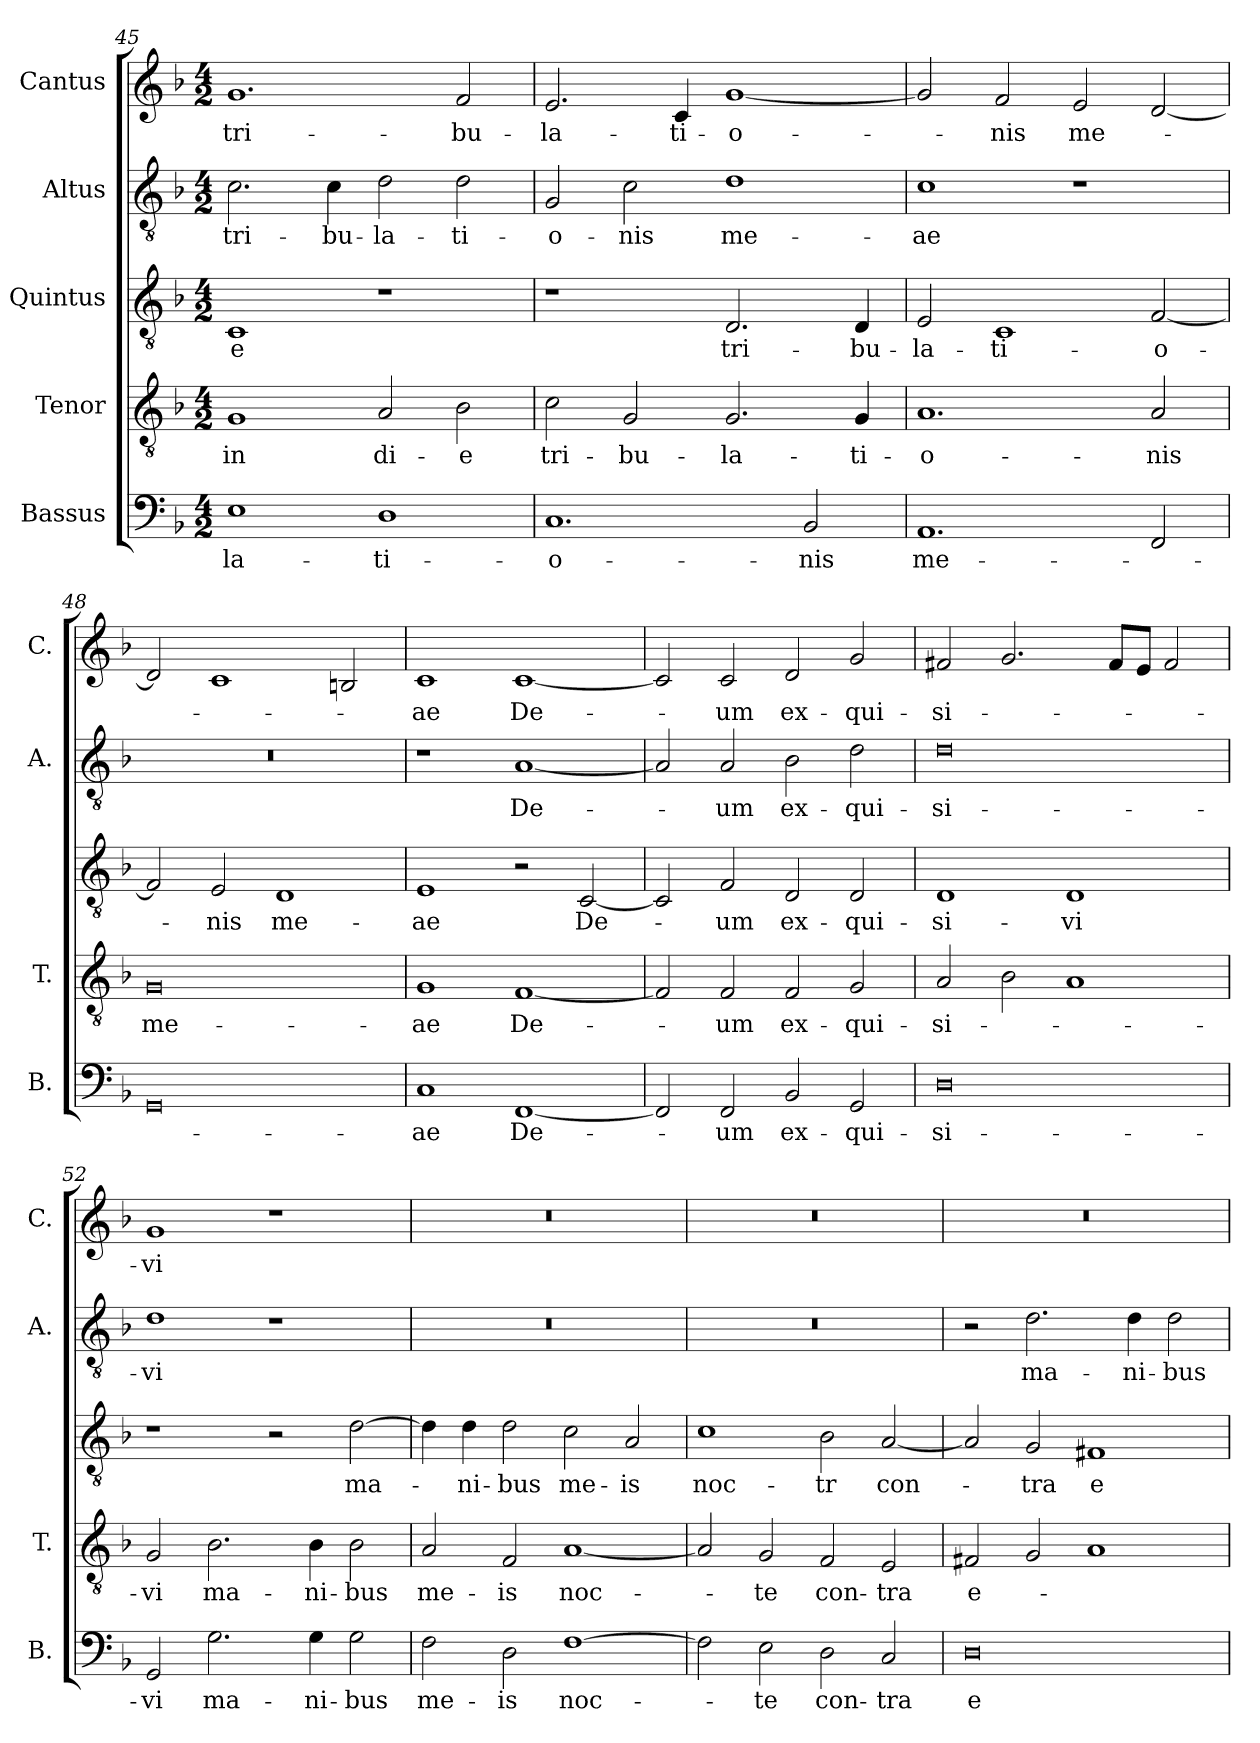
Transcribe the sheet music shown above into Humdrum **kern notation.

**kern	**text	**kern	**text	**kern	**text	**kern	**text	**kern	**text
*part5	*part5	*part4	*part4	*part3	*part3	*part2	*part2	*part1	*part1
*staff5	*staff5	*staff4	*staff4	*staff3	*staff3	*staff2	*staff2	*staff1	*staff1
*I"Bassus	*	*I"Tenor	*	*I"Quintus	*	*I"Altus	*	*I"Cantus	*
*I'B.	*	*I'T.	*	*	*	*I'A.	*	*I'C.	*
*clefF4	*	*clefGv2	*	*clefGv2	*	*clefGv2	*	*clefG2	*
*	*	*ITrd7c12	*	*ITrd7c12	*	*ITrd7c12	*	*	*
*k[b-]	*	*k[b-]	*	*k[b-]	*	*k[b-]	*	*k[b-]	*
*F:	*	*F:	*	*F:	*	*F:	*	*F:	*
*M4/2	*	*M4/2	*	*M4/2	*	*M4/2	*	*M4/2	*
=45	=45	=45	=45	=45	=45	=45	=45	=45	=45
!	!LO:LY:b	!	!LO:LY:b	!	!LO:LY:b	!	!LO:LY:b	!	!LO:LY:b
1E	-la-	1GG	in	1CC	-e	2.C\	tri-	1.g	tri-
!	!	!	!	!	!	!	!LO:LY:b	!	!
.	.	.	.	.	.	4C\	-bu-	.	.
!	!LO:LY:b	!	!LO:LY:b	!	!	!	!LO:LY:b	!	!
1D	-ti-	2AA/	di-	1r	.	2D\	-la-	.	.
!	!	!	!LO:LY:b	!	!	!	!LO:LY:b	!	!LO:LY:b
.	.	2BB-\	-e	.	.	2D\	-ti-	2f/	-bu-
=46	=46	=46	=46	=46	=46	=46	=46	=46	=46
!	!LO:LY:b	!	!LO:LY:b	!	!	!	!LO:LY:b	!	!LO:LY:b
1.C	-o-	2C\	tri-	1r	.	2GG/	-o-	2.e/	-la-
!	!	!	!LO:LY:b	!	!	!	!LO:LY:b	!	!
.	.	2GG/	-bu-	.	.	2C\	-nis	.	.
!	!	!	!	!	!	!	!	!	!LO:LY:b
.	.	.	.	.	.	.	.	4c/	-ti-
!	!	!	!LO:LY:b	!	!LO:LY:b	!	!LO:LY:b	!	!LO:LY:b
.	.	2.GG/	-la-	2.DD/	tri-	1D	me-	[<1g	-o-
!	!LO:LY:b	!	!	!	!	!	!	!	!
2BB-/	-nis	.	.	.	.	.	.	.	.
!	!	!	!LO:LY:b	!	!LO:LY:b	!	!	!	!
.	.	4GG/	-ti-	4DD/	-bu-	.	.	.	.
=47	=47	=47	=47	=47	=47	=47	=47	=47	=47
!	!LO:LY:b	!	!LO:LY:b	!	!LO:LY:b	!	!LO:LY:b	!	!
1.AA	me-	1.AA	-o-	2EE/	-la-	1C	-ae	2g/]	.
!	!	!	!	!	!LO:LY:b	!	!	!	!LO:LY:b
.	.	.	.	1CC	-ti-	.	.	2f/	-nis
!	!	!	!	!	!	!	!	!	!LO:LY:b
.	.	.	.	.	.	1r	.	2e/	me-
!	!	!	!LO:LY:b	!	!LO:LY:b	!	!	!	!
2FF/	.	2AA/	-nis	[<2FF/	-o-	.	.	[<2d/	.
=48	=48	=48	=48	=48	=48	=48	=48	=48	=48
!	!	!	!LO:LY:b	!	!	!LO:N:vis=1	!	!	!
0GG	.	0GG	me-	2FF/]	.	0r	.	2d/]	.
!	!	!	!	!	!LO:LY:b	!	!	!	!
.	.	.	.	2EE/	-nis	.	.	1c	.
!	!	!	!	!	!LO:LY:b	!	!	!	!
.	.	.	.	1DD	me-	.	.	.	.
.	.	.	.	.	.	.	.	2Bn/	.
!!LO:LB:g=z
=49	=49	=49	=49	=49	=49	=49	=49	=49	=49
!	!LO:LY:b	!	!LO:LY:b	!	!LO:LY:b	!	!	!	!LO:LY:b
1C	-ae	1GG	-ae	1EE	-ae	1r	.	1c	-ae
!	!LO:LY:b	!	!LO:LY:b	!	!	!	!LO:LY:b	!	!LO:LY:b
[<1FF	De-	[<1FF	De-	2r	.	[<1AA	De-	[<1c	De-
!	!	!	!	!	!LO:LY:b	!	!	!	!
.	.	.	.	[<2CC/	De-	.	.	.	.
=50	=50	=50	=50	=50	=50	=50	=50	=50	=50
2FF/]	.	2FF/]	.	2CC/]	.	2AA/]	.	2c/]	.
!	!LO:LY:b	!	!LO:LY:b	!	!LO:LY:b	!	!LO:LY:b	!	!LO:LY:b
2FF/	-um	2FF/	-um	2FF/	-um	2AA/	-um	2c/	-um
!	!LO:LY:b	!	!LO:LY:b	!	!LO:LY:b	!	!LO:LY:b	!	!LO:LY:b
2BB-/	ex-	2FF/	ex-	2DD/	ex-	2BB-\	ex-	2d/	ex-
!	!LO:LY:b	!	!LO:LY:b	!	!LO:LY:b	!	!LO:LY:b	!	!LO:LY:b
2GG/	-qui-	2GG/	-qui-	2DD/	-qui-	2D\	-qui-	2g/	-qui-
=51	=51	=51	=51	=51	=51	=51	=51	=51	=51
!	!LO:LY:b	!	!LO:LY:b	!	!LO:LY:b	!	!LO:LY:b	!	!LO:LY:b
0D	-si-	2AA/	-si-	1DD	-si-	0D	-si-	2f#X/	-si-
.	.	2BB-\	.	.	.	.	.	2.g/	.
!	!	!	!	!	!LO:LY:b	!	!	!	!
.	.	1AA	.	1DD	-vi	.	.	.	.
.	.	.	.	.	.	.	.	8f#/L	.
.	.	.	.	.	.	.	.	8e/J	.
.	.	.	.	.	.	.	.	2f#/	.
=52	=52	=52	=52	=52	=52	=52	=52	=52	=52
!	!LO:LY:b	!	!LO:LY:b	!	!	!	!LO:LY:b	!	!LO:LY:b
2GG/	-vi	2GG/	-vi	1r	.	1D	-vi	1g	-vi
!	!LO:LY:b	!	!LO:LY:b	!	!	!	!	!	!
2.G\	ma-	2.BB-\	ma-	.	.	.	.	.	.
.	.	.	.	2r	.	1r	.	1r	.
!	!LO:LY:b	!	!LO:LY:b	!	!	!	!	!	!
4G\	-ni-	4BB-\	-ni-	.	.	.	.	.	.
!	!LO:LY:b	!	!LO:LY:b	!	!LO:LY:b	!	!	!	!
2G\	-bus	2BB-\	-bus	[>2D\	ma-	.	.	.	.
=53	=53	=53	=53	=53	=53	=53	=53	=53	=53
!	!LO:LY:b	!	!LO:LY:b	!	!	!LO:N:vis=1	!	!LO:N:vis=1	!
2F\	me-	2AA/	me-	4D\]	.	0r	.	0r	.
!	!	!	!	!	!LO:LY:b	!	!	!	!
.	.	.	.	4D\	-ni-	.	.	.	.
!	!LO:LY:b	!	!LO:LY:b	!	!LO:LY:b	!	!	!	!
2D\	-is	2FF/	-is	2D\	-bus	.	.	.	.
!	!LO:LY:b	!	!LO:LY:b	!	!LO:LY:b	!	!	!	!
[>1F	noc-	[<1AA	noc-	2C\	me-	.	.	.	.
!	!	!	!	!	!LO:LY:b	!	!	!	!
.	.	.	.	2AA/	-is	.	.	.	.
!!LO:LB:g=z
=54	=54	=54	=54	=54	=54	=54	=54	=54	=54
!	!	!	!	!	!LO:LY:b	!LO:N:vis=1	!	!LO:N:vis=1	!
2F\]	.	2AA/]	.	1C	noc-	0r	.	0r	.
!	!LO:LY:b	!	!LO:LY:b	!	!	!	!	!	!
2E\	-te	2GG/	-te	.	.	.	.	.	.
!	!LO:LY:b	!	!LO:LY:b	!	!LO:LY:b	!	!	!	!
2D\	con-	2FF/	con-	2BB-\	-tr	.	.	.	.
!	!LO:LY:b	!	!LO:LY:b	!	!LO:LY:b	!	!	!	!
2C/	-tra	2EE/	-tra	[<2AA/	con-	.	.	.	.
=55	=55	=55	=55	=55	=55	=55	=55	=55	=55
!	!LO:LY:b	!	!LO:LY:b	!	!	!	!	!LO:N:vis=1	!
0D	e-	2FF#X/	e-	2AA/]	.	2r	.	0r	.
!	!	!	!	!	!LO:LY:b	!	!LO:LY:b	!	!
.	.	2GG/	.	2GG/	-tra	2.D\	ma-	.	.
!	!	!	!	!	!LO:LY:b	!	!	!	!
.	.	1AA	.	1FF#X	e-	.	.	.	.
!	!	!	!	!	!	!	!LO:LY:b	!	!
.	.	.	.	.	.	4D\	-ni-	.	.
!	!	!	!	!	!	!	!LO:LY:b	!	!
.	.	.	.	.	.	2D\	-bus	.	.
=	=	=	=	=	=	=	=	=	=
*-	*-	*-	*-	*-	*-	*-	*-	*-	*-
